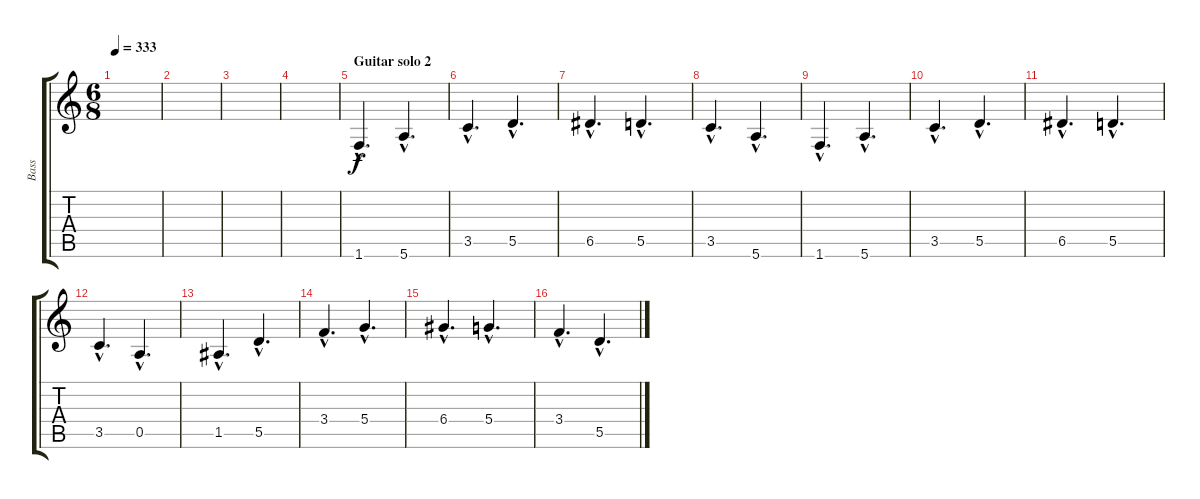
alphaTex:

\track ("Bass" "Bass") {instrument acousticbass}
\staff {score tabs}
\tuning (E4 B3 G3 D3 A2 E2) {hide}
\ts (6 8)
\tempo 333
\clef g2
\ks c
|
|
|
|
\section ("" "Guitar solo 2")
1.6{hac}.4{d} 5.6{hac}.4{d} |
3.5{hac}.4{d} 5.5{hac}.4{d} |
6.5{hac}.4{d} 5.5{hac}.4{d} |
3.5{hac}.4{d} 5.6{hac}.4{d} |
1.6{hac}.4{d} 5.6{hac}.4{d} |
3.5{hac}.4{d} 5.5{hac}.4{d} |
6.5{hac}.4{d} 5.5{hac}.4{d} |
3.5{hac}.4{d} 0.5{hac}.4{d} |
1.5{hac}.4{d} 5.5{hac}.4{d} |
3.4{hac}.4{d} 5.4{hac}.4{d} |
6.4{hac}.4{d} 5.4{hac}.4{d} |
3.4{hac}.4{d} 5.5{hac}.4{d}
